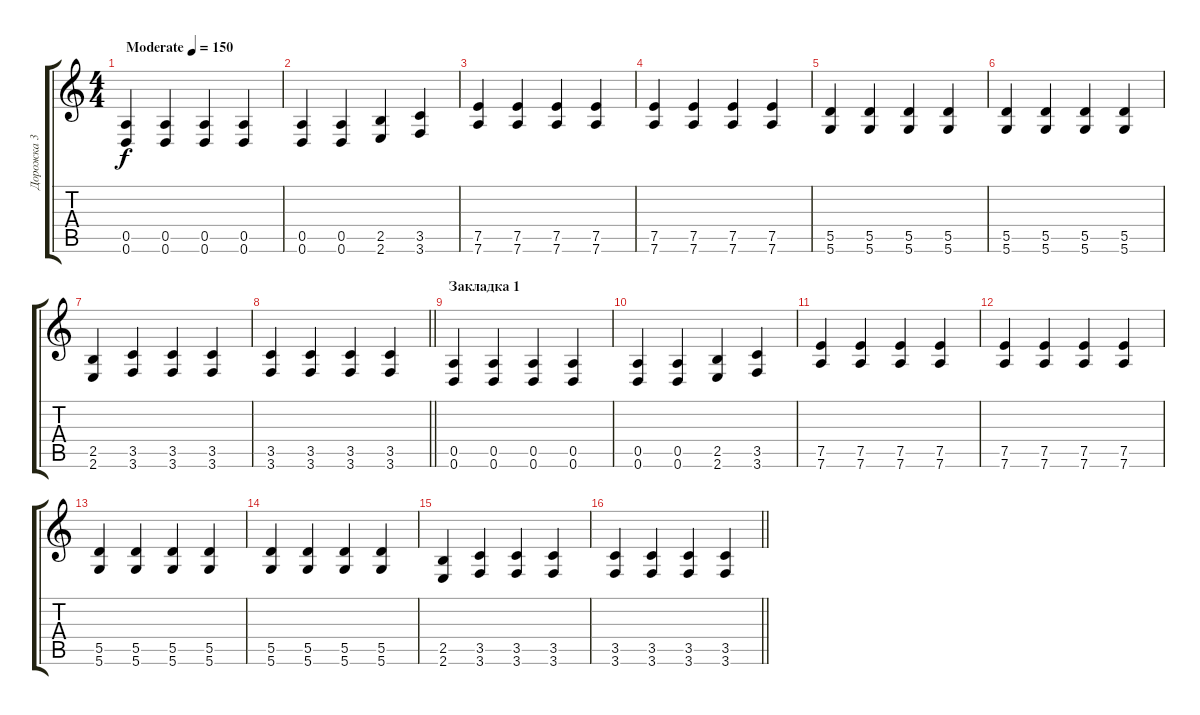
\track ("Дорожка 3" "Дорожка 3") {instrument distortionguitar}
\staff {score tabs}
\tuning (E4 B3 G3 D3 A2 D2) {hide}
\ts (4 4)
\tempo (150 "Moderate")
\clef g2
\ks c
(0.5 0.6).4{dy f instrument distortionguitar} (0.5 0.6).4 (0.5 0.6).4 (0.5 0.6).4 |
(0.5 0.6).4 (0.5 0.6).4 (2.5 2.6).4 (3.5 3.6).4 |
(7.5 7.6).4 (7.5 7.6).4 (7.5 7.6).4 (7.5 7.6).4 |
(7.5 7.6).4 (7.5 7.6).4 (7.5 7.6).4 (7.5 7.6).4 |
(5.5 5.6).4 (5.5 5.6).4 (5.5 5.6).4 (5.5 5.6).4 |
(5.5 5.6).4 (5.5 5.6).4 (5.5 5.6).4 (5.5 5.6).4 |
(2.5 2.6).4 (3.5 3.6).4 (3.5 3.6).4 (3.5 3.6).4 |
\barLineRight lightlight
(3.5 3.6).4 (3.5 3.6).4 (3.5 3.6).4 (3.5 3.6).4 |
\section ("" "Закладка 1")
(0.5 0.6).4 (0.5 0.6).4 (0.5 0.6).4 (0.5 0.6).4 |
(0.5 0.6).4 (0.5 0.6).4 (2.5 2.6).4 (3.5 3.6).4 |
(7.5 7.6).4 (7.5 7.6).4 (7.5 7.6).4 (7.5 7.6).4 |
(7.5 7.6).4 (7.5 7.6).4 (7.5 7.6).4 (7.5 7.6).4 |
(5.5 5.6).4 (5.5 5.6).4 (5.5 5.6).4 (5.5 5.6).4 |
(5.5 5.6).4 (5.5 5.6).4 (5.5 5.6).4 (5.5 5.6).4 |
(2.5 2.6).4 (3.5 3.6).4 (3.5 3.6).4 (3.5 3.6).4 |
\barLineRight lightlight
(3.5 3.6).4 (3.5 3.6).4 (3.5 3.6).4 (3.5 3.6).4
